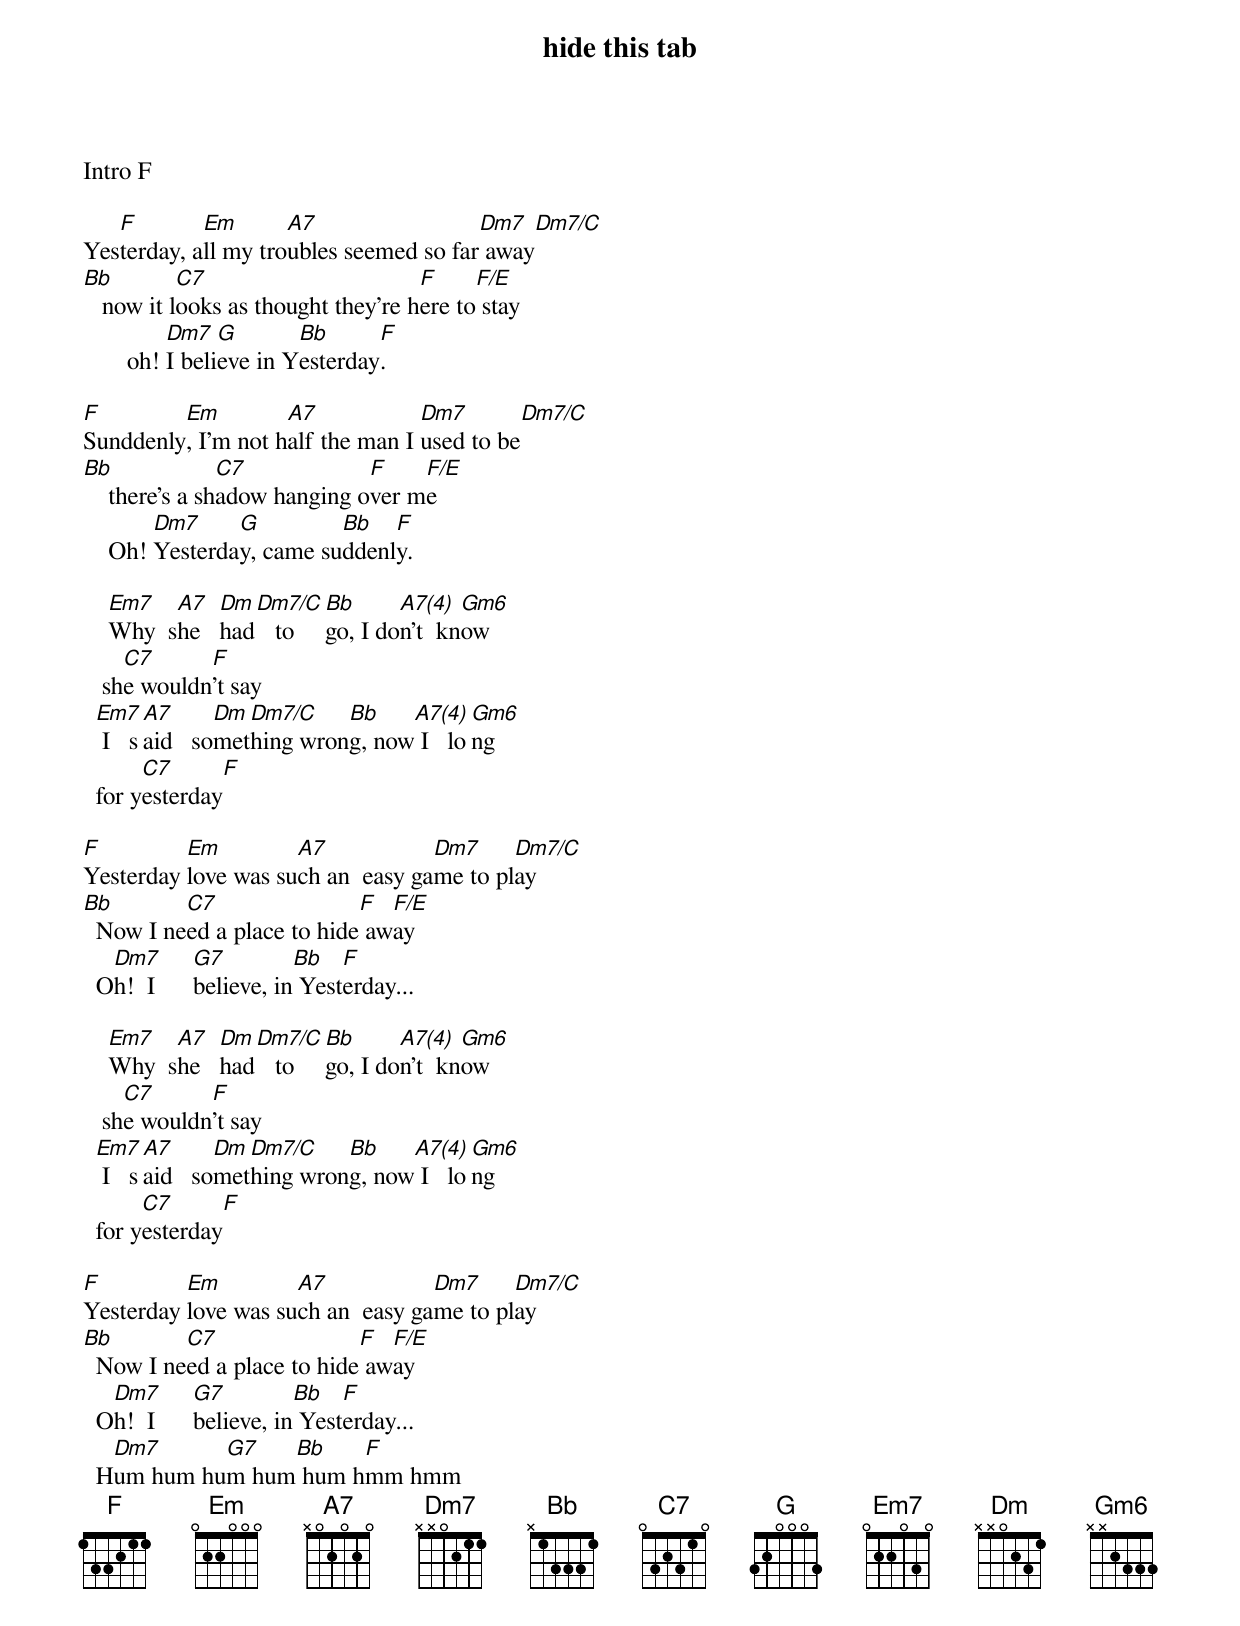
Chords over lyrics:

	        	  		hide this tab

Intro F

   F        Em       A7                 Dm7      Dm7/C
Yesterday, all my troubles seemed so far away
Bb         C7                       F     F/E
   now it looks as thought they're here to stay
           Dm7   G       Bb      F
       oh! I believe in Yesterday.

F        Em         A7            Dm7        Dm7/C
Sunddenly, I'm not half the man I used to be
Bb              C7            F    F/E
    there's a shadow hanging over me
        Dm7     G         Bb   F
    Oh! Yesterday, came suddenly.

    Em7   A7   Dm Dm7/C   Bb      A7(4)  Gm6
    Why  she   had   to   go, I don't  know
     C7      F
   she wouldn't say
  Em7   A7      Dm Dm7/C    Bb    A7(4)  Gm6
   I   said   something wrong, now I   long
       C7      F
  for yesterday

F         Em         A7            Dm7     Dm7/C
Yesterday love was such an  easy game to play
Bb        C7                F  F/E
  Now I need a place to hide away
   Dm7        G7         Bb   F
  Oh!  I      believe, in Yesterday...

    Em7   A7   Dm Dm7/C   Bb      A7(4)  Gm6
    Why  she   had   to   go, I don't  know
     C7      F
   she wouldn't say
  Em7   A7      Dm Dm7/C    Bb    A7(4)  Gm6
   I   said   something wrong, now I   long
       C7      F
  for yesterday

F         Em         A7            Dm7     Dm7/C
Yesterday love was such an  easy game to play
Bb        C7                F  F/E
  Now I need a place to hide away
   Dm7        G7         Bb   F
  Oh!  I      believe, in Yesterday...
   Dm7      G7   Bb    F
  Hum hum hum hum hum hmm hmm
